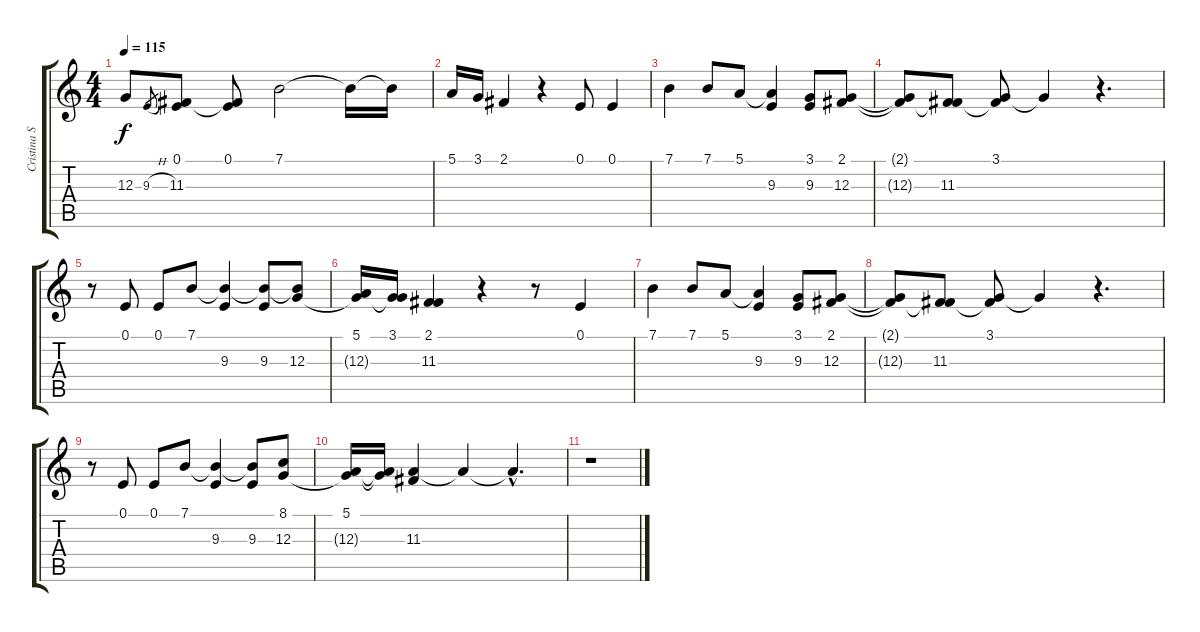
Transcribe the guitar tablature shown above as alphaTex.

\track ("Cristina Scabbia / Andrea Ferro" "Cristina S") {instrument lead2sawtooth}
\staff {score tabs}
\tuning (E4 B3 G3 D3 A2 E2) {hide}
\ts (4 4)
\tempo 115
\clef g2
\ks c
12.3{t}.8{dy f} 9.3{h}.8{gr} (0.1 11.3).8 (0.1 11.3{t}).8 7.1.2 7.1{t}.16 7.1{t}.16 |
5.1.16 3.1.16 2.1.4 r.4 0.1.8 0.1.4 |
7.1.4 7.1.8 5.1.8 (5.1{t} 9.3).4 (3.1 9.3).8 (2.1 12.3).8 |
(2.1{t} 12.3{t}).8 (2.1{t} 11.3).8 (3.1 11.3{t}).8 3.1{t}.4 r.4{d} |
r.8 0.1.8 0.1.8 7.1.8 (7.1{t} 9.3).4 (7.1{t} 9.3).8 (7.1{t} 12.3).8 |
(5.1 12.3{t}).16 (3.1 12.3{t}).16 (2.1 11.3).4 r.4 r.8 0.1.4 |
7.1.4 7.1.8 5.1.8 (5.1{t} 9.3).4 (3.1 9.3).8 (2.1 12.3).8 |
(2.1{t} 12.3{t}).8 (2.1{t} 11.3).8 (3.1 11.3{t}).8 3.1{t}.4 r.4{d} |
r.8 0.1.8 0.1.8 7.1.8 (7.1{t} 9.3).4 (7.1{t} 9.3).8 (8.1 12.3).8 |
(5.1 12.3{t}).16 (5.1{t} 12.3{t}).16 (5.1{t} 11.3).4 5.1{t}.4 5.1{hac t}.4{d} |
r.1
